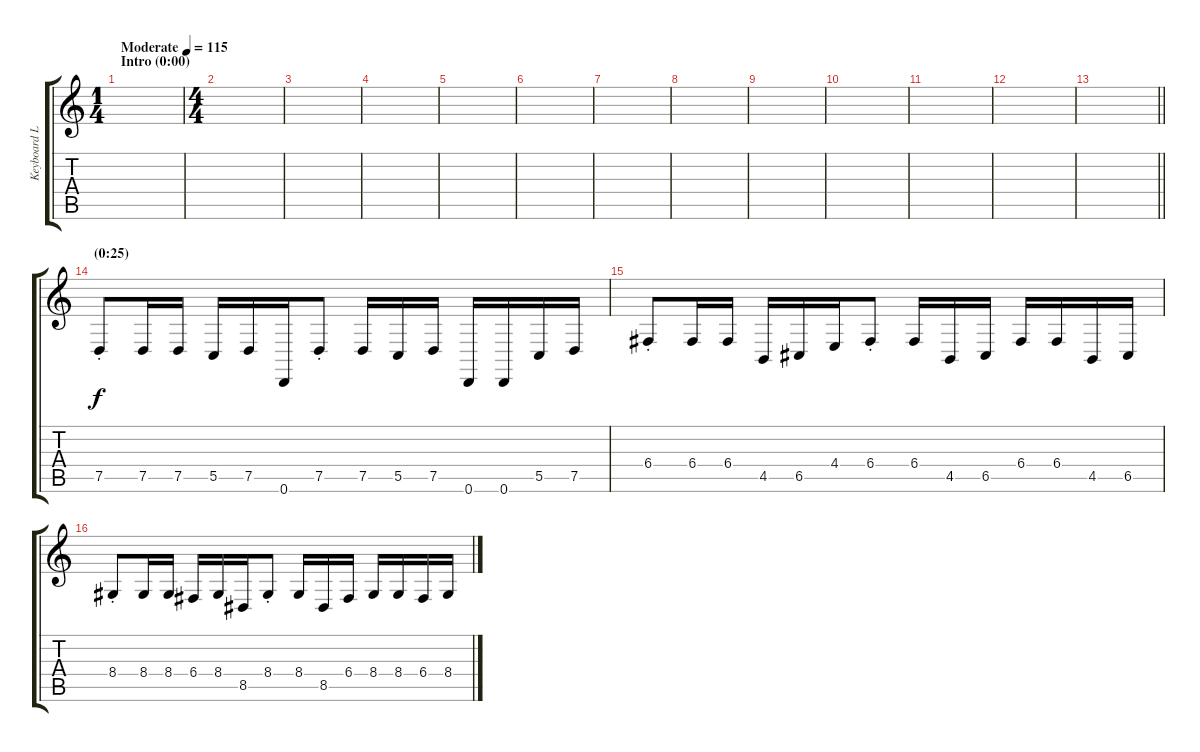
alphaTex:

\track ("Keyboard Lead" "Keyboard L") {instrument lead2sawtooth}
\staff {score tabs}
\tuning (D4 A3 F3 C3 G2 D2) {hide}
\ts (1 4)
\section ("" "Intro (0:00)")
\tempo (115 "Moderate")
\clef g2
\ks c
|
\ts (4 4)
|
|
|
|
|
|
|
|
|
|
|
\barLineRight lightlight
|
\section ("" "(0:25)")
7.5{st}.8{balance 4} 7.5.16 7.5.16 5.5.16 7.5.16 0.6.16 7.5{st}.8 7.5.16 5.5.16 7.5.16 0.6.16 0.6.16 5.5.16 7.5.16 |
6.4{st}.8 6.4.16 6.4.16 4.5.16 6.5.16 4.4.16 6.4{st}.8 6.4.16 4.5.16 6.5.16 6.4.16 6.4.16 4.5.16 6.5.16 |
8.4{st}.8 8.4.16 8.4.16 6.4.16 8.4.16 8.5.16 8.4{st}.8 8.4.16 8.5.16 6.4.16 8.4.16 8.4.16 6.4.16 8.4.16
